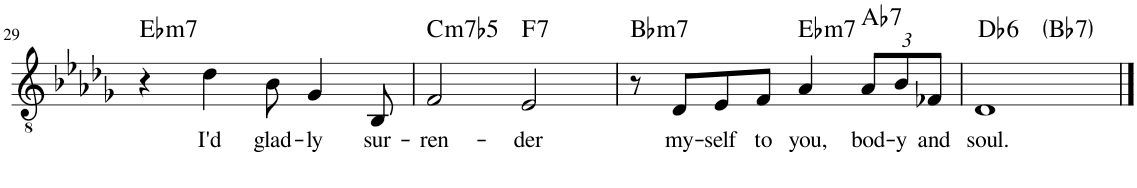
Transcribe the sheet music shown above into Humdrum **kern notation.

**kern	**text	**harte
*part1	*part1	*part1
*staff1	*staff1	*
*I"Tenor Saxophone	*	*
*I'T. Sax.	*	*
!!LO:PB:g=z
*clefGv2	*	*
*ITrd8c14	*	*
*k[b-e-a-d-g-]	*	*
*M4/4	*	*
*met(c)	*	*
=29	=29	=29
!	!	!LO:H:kt=m7
4r	.	Eb:min7
!	!LO:LY:b	!
4d-\	I'd	.
!	!LO:LY:b	!
8B-\	glad-	.
!	!LO:LY:b	!
4G-/	-ly	.
!	!LO:LY:b	!
8BB-/	sur-	.
=30	=30	=30
!	!LO:LY:b	!LO:H:kt=m7b5
2F/	-ren-	C:hdim7
!	!LO:LY:b	!LO:H:kt=7
2E-/	-der	F:7
=31	=31	=31
!	!	!LO:H:kt=m7
8r	.	Bb:min7
!	!LO:LY:b	!
8D-/L	my-	.
!	!LO:LY:b	!
8E-/	-self	.
!	!LO:LY:b	!
8F/J	to	.
!	!LO:LY:b	!LO:H:kt=m7
4A-/	you,	Eb:min7
*Xbrackettup	*	*
!	!LO:LY:b	!LO:H:kt=7
12A-/L	bod-	Ab:7
!	!LO:LY:b	!
12B-/	-y	.
!	!LO:LY:b	!
12F-X/J	and	.
=32	=32	=32
!	!LO:LY:b	!LO:H:kt=6
*^	*	*
1D-	2ryy	soul.	Db:maj6
!	!	!	!LO:H:kt=7
.	2ryy	.	Bb:7
*v	*v	*	*
==	==	==
*-	*-	*-
